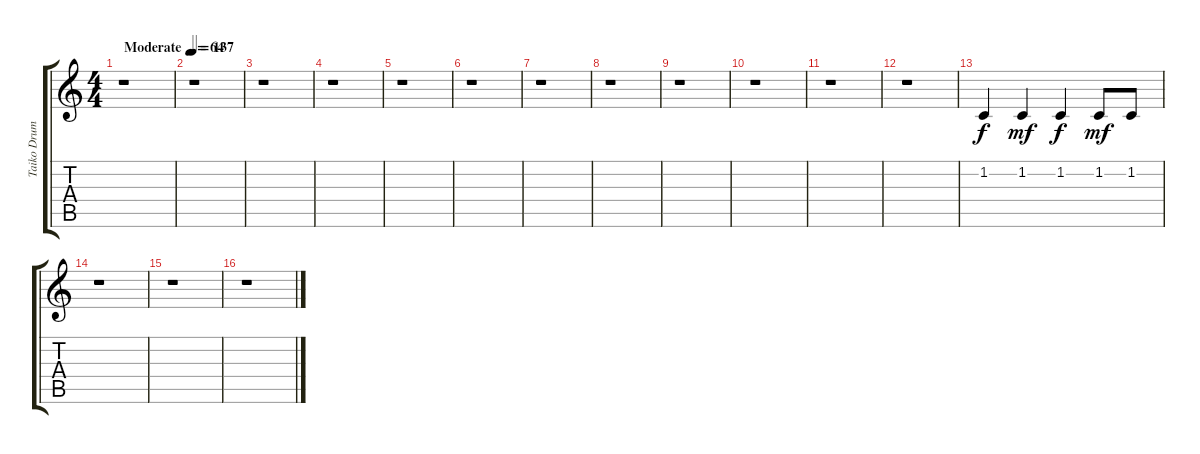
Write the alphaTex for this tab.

\track ("Taiko Drum" "Taiko Drum") {instrument taikodrum}
\staff {score tabs}
\tuning (E4 B3 G3 D3 A2 E2) {hide}
\ts (4 4)
\tempo (64 "Moderate")
\tempo 120
\tempo (64 "Moderate")
\clef g2
\ks c
r.1{dy f instrument taikodrum} |
\tempo 137
r.1 |
r.1 |
r.1 |
r.1 |
r.1 |
r.1 |
r.1 |
r.1 |
r.1 |
r.1 |
r.1 |
1.2.4 1.2.4{dy mf} 1.2.4{dy f} 1.2.8{dy mf} 1.2.8 |
r.1 |
r.1 |
r.1
